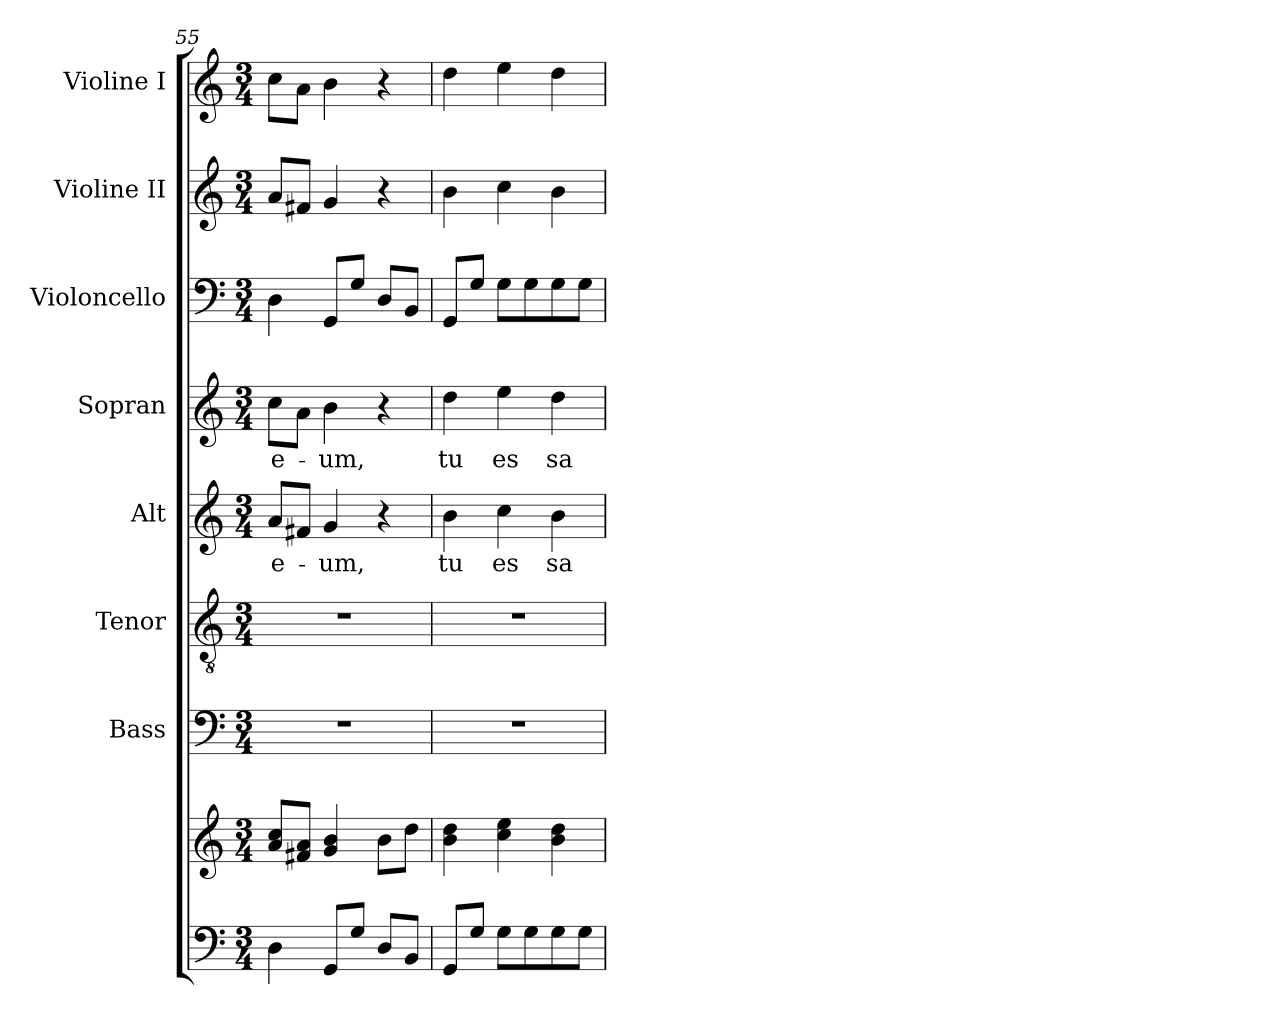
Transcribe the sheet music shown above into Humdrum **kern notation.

**kern	**kern	**kern	**kern	**kern	**text	**kern	**text	**kern	**kern	**kern
*part8	*part8	*part7	*part6	*part5	*part5	*part4	*part4	*part3	*part2	*part1
*staff9	*staff8	*staff7	*staff6	*staff5	*staff5	*staff4	*staff4	*staff3	*staff2	*staff1
*	*	*I"Bass	*I"Tenor	*I"Alt	*	*I"Sopran	*	*I"Violoncello	*I"Violine II	*I"Violine I
*	*	*I'B.	*I'T.	*I'A.	*	*I'S.	*	*I'Vc.	*I'Vl. II	*I'Vl. I
*clefF4	*clefG2	*clefF4	*clefGv2	*clefG2	*	*clefG2	*	*clefF4	*clefG2	*clefG2
*	*	*	*	*	*	*	*	*ITrd7c12	*	*
*k[]	*k[]	*k[]	*k[]	*k[]	*	*k[]	*	*k[]	*k[]	*k[]
*C:	*C:	*C:	*C:	*C:	*	*C:	*	*C:	*C:	*C:
*M3/4	*M3/4	*M3/4	*M3/4	*M3/4	*	*M3/4	*	*M3/4	*M3/4	*M3/4
=55	=55	=55	=55	=55	=55	=55	=55	=55	=55	=55
!	!	!	!	!	!LO:LY:b	!	!LO:LY:b	!	!	!
4D\	8a/ 8cc/L	2.r	2.r	8a/L	e-	8cc\L	e-	4DD\	8a/L	8cc\L
.	8f#X/ 8a/J	.	.	8f#X/J	.	8a\J	.	.	8f#X/J	8a\J
!	!	!	!	!	!LO:LY:b	!	!LO:LY:b	!	!	!
8GG/L	4g/ 4b/	.	.	4g/	-um,	4b\	-um,	8GGG/L	4g/	4b\
8G/J	.	.	.	.	.	.	.	8GG/J	.	.
8D/L	8b\L	.	.	4r	.	4r	.	8DD/L	4r	4r
8BB/J	8dd\J	.	.	.	.	.	.	8BBB/J	.	.
=56	=56	=56	=56	=56	=56	=56	=56	=56	=56	=56
!	!	!	!	!	!LO:LY:b	!	!LO:LY:b	!	!	!
8GG/L	4b\ 4dd\	2.r	2.r	4b\	tu	4dd\	tu	8GGG/L	4b\	4dd\
8G/J	.	.	.	.	.	.	.	8GG/J	.	.
!	!	!	!	!	!LO:LY:b	!	!LO:LY:b	!	!	!
8G\L	4cc\ 4ee\	.	.	4cc\	es	4ee\	es	8GG\L	4cc\	4ee\
8G\	.	.	.	.	.	.	.	8GG\	.	.
!	!	!	!	!	!LO:LY:b	!	!LO:LY:b	!	!	!
8G\	4b\ 4dd\	.	.	4b\	sa-	4dd\	sa-	8GG\	4b\	4dd\
8G\J	.	.	.	.	.	.	.	8GG\J	.	.
=	=	=	=	=	=	=	=	=	=	=
*-	*-	*-	*-	*-	*-	*-	*-	*-	*-	*-
